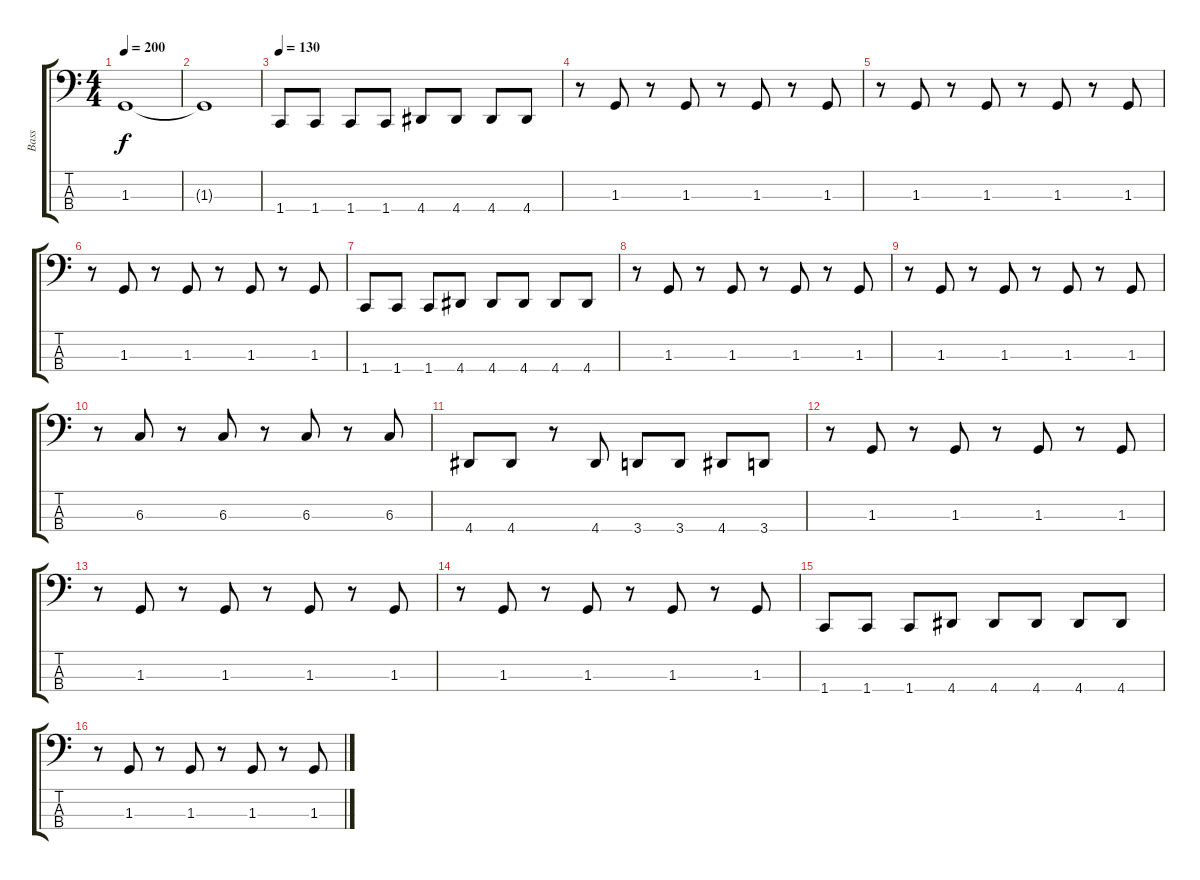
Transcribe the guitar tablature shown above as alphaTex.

\track ("Bass" "Bass") {instrument electricbasspick}
\staff {score tabs}
\tuning (E2 B1 Gb1 B0) {hide}
\ts (4 4)
\tempo 200
\clef f4
\ks c
1.3{t}.1{dy f volume 11} |
1.3{t}.1{volume 10} |
\tempo 130
1.4.8{volume 12} 1.4.8 1.4.8 1.4.8 4.4.8 4.4.8 4.4.8 4.4.8 |
r.8 1.3.8 r.8 1.3.8 r.8 1.3.8 r.8 1.3.8 |
r.8 1.3.8 r.8 1.3.8 r.8 1.3.8 r.8 1.3.8 |
r.8 1.3.8 r.8 1.3.8 r.8 1.3.8 r.8 1.3.8 |
1.4.8 1.4.8 1.4.8 4.4.8 4.4.8 4.4.8 4.4.8 4.4.8 |
r.8 1.3.8 r.8 1.3.8 r.8 1.3.8 r.8 1.3.8 |
r.8 1.3.8 r.8 1.3.8 r.8 1.3.8 r.8 1.3.8 |
r.8 6.3.8 r.8 6.3.8 r.8 6.3.8 r.8 6.3.8 |
4.4.8 4.4.8 r.8 4.4.8 3.4.8 3.4.8 4.4.8 3.4.8 |
r.8 1.3.8 r.8 1.3.8 r.8 1.3.8 r.8 1.3.8 |
r.8 1.3.8 r.8 1.3.8 r.8 1.3.8 r.8 1.3.8 |
r.8 1.3.8 r.8 1.3.8 r.8 1.3.8 r.8 1.3.8 |
1.4.8 1.4.8 1.4.8 4.4.8 4.4.8 4.4.8 4.4.8 4.4.8 |
r.8 1.3.8 r.8 1.3.8 r.8 1.3.8 r.8 1.3.8
